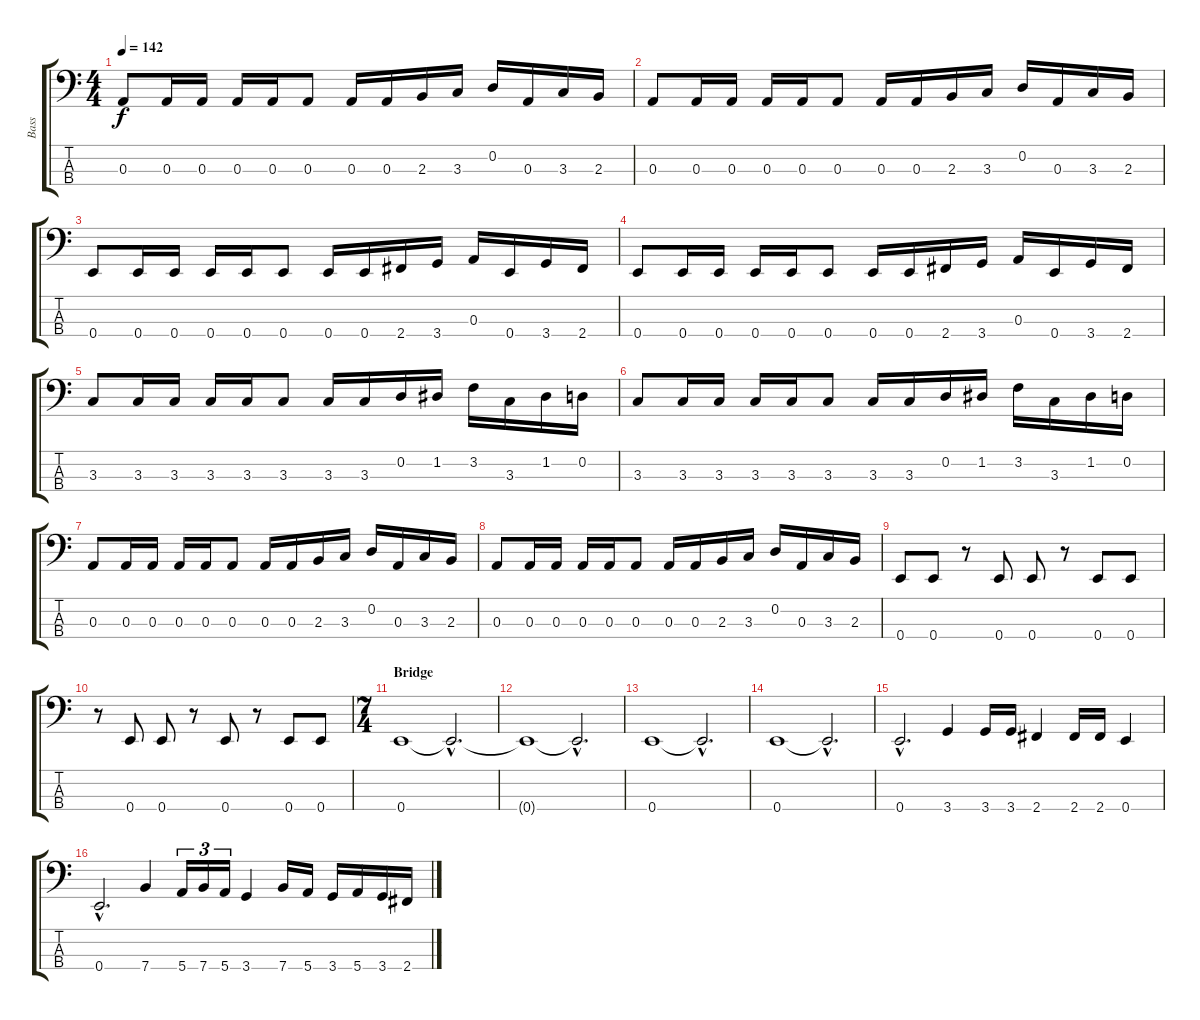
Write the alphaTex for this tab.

\track ("Bass" "Bass") {instrument electricbassfinger}
\staff {score tabs}
\tuning (G2 D2 A1 E1) {hide}
\ts (4 4)
\tempo 142
\clef f4
\ks c
0.3.8{dy f} 0.3.16 0.3.16 0.3.16 0.3.16 0.3.8 0.3.16 0.3.16 2.3.16 3.3.16 0.2.16 0.3.16 3.3.16 2.3.16 |
0.3.8 0.3.16 0.3.16 0.3.16 0.3.16 0.3.8 0.3.16 0.3.16 2.3.16 3.3.16 0.2.16 0.3.16 3.3.16 2.3.16 |
0.4.8 0.4.16 0.4.16 0.4.16 0.4.16 0.4.8 0.4.16 0.4.16 2.4.16 3.4.16 0.3.16 0.4.16 3.4.16 2.4.16 |
0.4.8 0.4.16 0.4.16 0.4.16 0.4.16 0.4.8 0.4.16 0.4.16 2.4.16 3.4.16 0.3.16 0.4.16 3.4.16 2.4.16 |
3.3.8 3.3.16 3.3.16 3.3.16 3.3.16 3.3.8 3.3.16 3.3.16 0.2.16 1.2.16 3.2.16 3.3.16 1.2.16 0.2.16 |
3.3.8 3.3.16 3.3.16 3.3.16 3.3.16 3.3.8 3.3.16 3.3.16 0.2.16 1.2.16 3.2.16 3.3.16 1.2.16 0.2.16 |
0.3.8 0.3.16 0.3.16 0.3.16 0.3.16 0.3.8 0.3.16 0.3.16 2.3.16 3.3.16 0.2.16 0.3.16 3.3.16 2.3.16 |
0.3.8 0.3.16 0.3.16 0.3.16 0.3.16 0.3.8 0.3.16 0.3.16 2.3.16 3.3.16 0.2.16 0.3.16 3.3.16 2.3.16 |
0.4.8 0.4.8 r.8 0.4.8 0.4.8 r.8 0.4.8 0.4.8 |
r.8 0.4.8 0.4.8 r.8 0.4.8 r.8 0.4.8 0.4.8 |
\ts (7 4)
\section ("" "Bridge")
0.4.1 0.4{hac t}.2{d} |
0.4{t}.1 0.4{hac t}.2{d} |
0.4.1 0.4{hac t}.2{d} |
0.4.1 0.4{hac t}.2{d} |
0.4{hac}.2{d} 3.4.4 3.4.16 3.4.16 2.4.4 2.4.16 2.4.16 0.4.4 |
0.4{hac}.2{d} 7.4.4 5.4.16{tu (3 2)} 7.4.16{tu (3 2)} 5.4.16{tu (3 2)} 3.4.4 7.4.16 5.4.16 3.4.16 5.4.16 3.4.16 2.4.16
